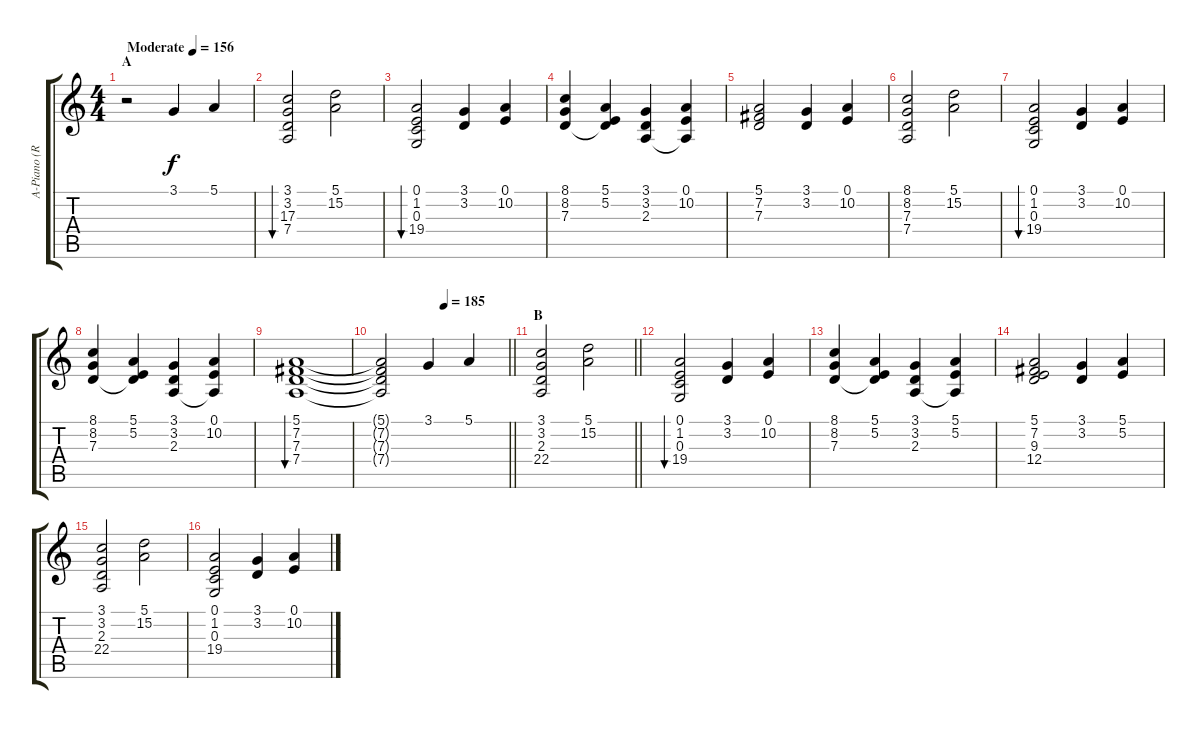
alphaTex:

\track ("A-Piano (R)" "A-Piano (R") {instrument acousticgrandpiano}
\staff {score tabs}
\tuning (E4 B3 G3 D3 A2 E2) {hide}
\ts (4 4)
\section ("" "A")
\tempo (156 "Moderate")
\clef g2
\ks c
r.2{dy f instrument acousticgrandpiano} 3.1.4 5.1.4 |
(3.1 3.2 17.3 7.4).2{bu 120} (5.1 15.2).2 |
(0.1 1.2 0.3 19.4).2{bu 60} (3.1 3.2).4 (0.1 10.2).4 |
(8.1 8.2 7.3).4 (5.1 5.2 7.3{t}).4 (3.1 3.2 2.3).4 (0.1 10.2 2.3{t}).4 |
(5.1 7.2 7.3).2 (3.1 3.2).4 (0.1 10.2).4 |
(8.1 8.2 7.3 7.4).2 (5.1 15.2).2 |
(0.1 1.2 0.3 19.4).2{bu 120} (3.1 3.2).4 (0.1 10.2).4 |
(8.1 8.2 7.3).4 (5.1 5.2 7.3{t}).4 (3.1 3.2 2.3).4 (0.1 10.2 2.3{t}).4 |
(5.1 7.2 7.3 7.4).1{bu 120} |
\tempo (185 0.5)
\barLineRight lightlight
(5.1{t} 7.2{t} 7.3{t} 7.4{t}).2 3.1.4 5.1.4 |
\section ("" "B")
\barLineRight lightlight
(3.1 3.2 2.3 22.4).2 (5.1 15.2).2 |
(0.1 1.2 0.3 19.4).2{bu 60} (3.1 3.2).4 (0.1 10.2).4 |
(8.1 8.2 7.3).4 (5.1 5.2 7.3{t}).4 (3.1 3.2 2.3).4 (5.1 5.2 2.3{t}).4 |
(5.1 7.2 9.3 12.4).2 (3.1 3.2).4 (5.1 5.2).4 |
(3.1 3.2 2.3 22.4).2 (5.1 15.2).2 |
(0.1 1.2 0.3 19.4).2 (3.1 3.2).4 (0.1 10.2).4
